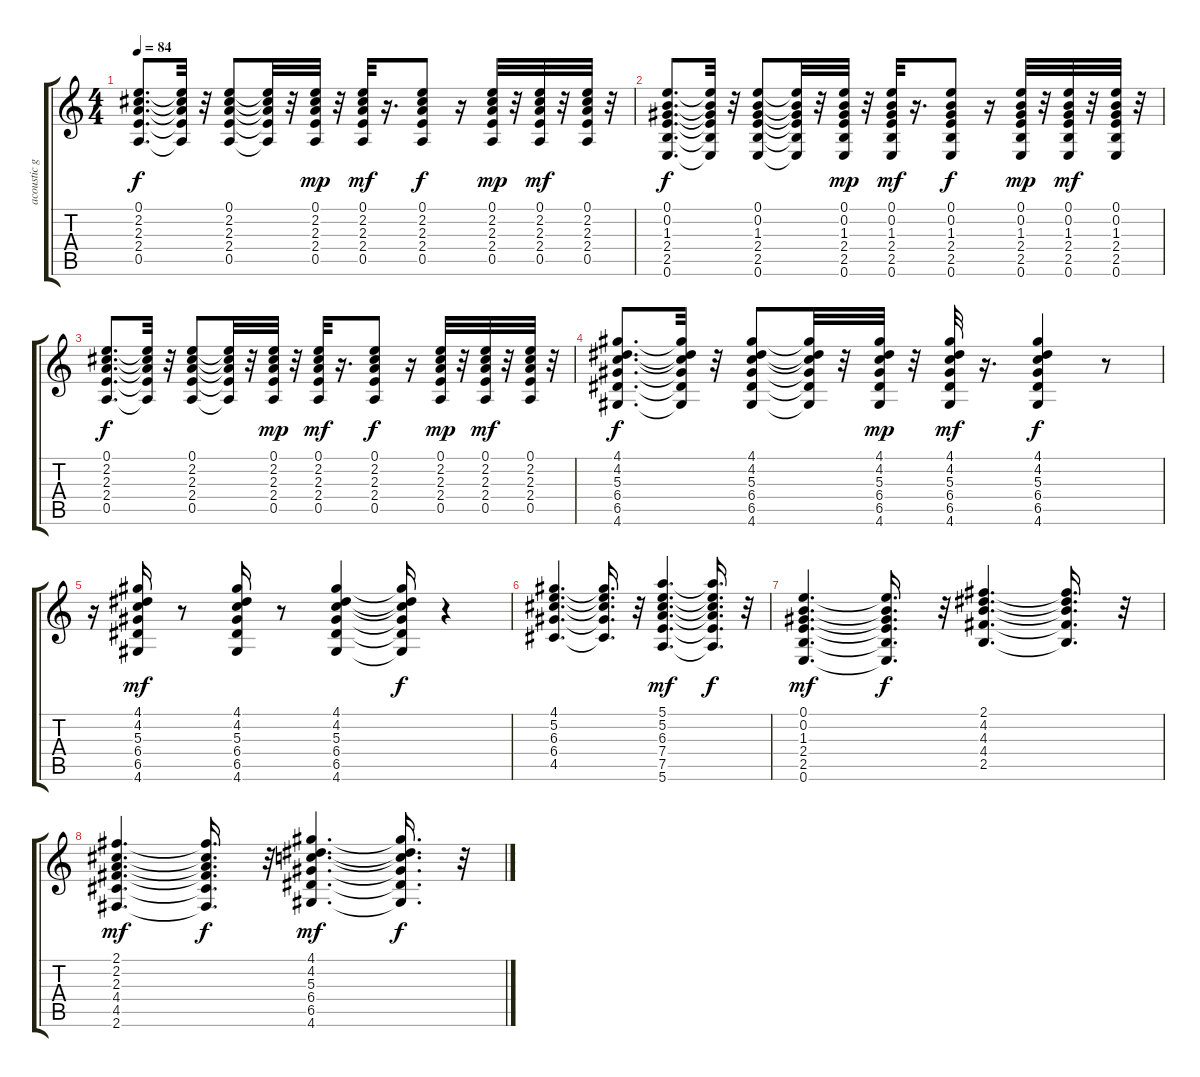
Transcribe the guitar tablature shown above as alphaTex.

\track ("acoustic guitar" "acoustic g") {instrument acousticguitarsteel}
\staff {score tabs}
\tuning (E4 B3 G3 D3 A2 E2) {hide}
\ts (4 4)
\tempo 84
\clef g2
\ks c
(0.1 2.2 2.3 2.4 0.5).8{d dy f} (0.1{t} 2.2{t} 2.3{t} 2.4{t} 0.5{t}).32 r.32 (0.1 2.2 2.3 2.4 0.5).8 (0.1{t} 2.2{t} 2.3{t} 2.4{t} 0.5{t}).32 r.32 (0.1 2.2 2.3 2.4 0.5).32{dy mp} r.32 (0.1 2.2 2.3 2.4 0.5).32{dy mf} r.16{d} (0.1 2.2 2.3 2.4 0.5).8{dy f} r.16 (0.1 2.2 2.3 2.4 0.5).32{dy mp} r.32 (0.1 2.2 2.3 2.4 0.5).32{dy mf} r.32 (0.1 2.2 2.3 2.4 0.5).32 r.32 |
(0.1 0.2 1.3 2.4 2.5 0.6).8{d dy f} (0.1{t} 0.2{t} 1.3{t} 2.4{t} 2.5{t} 0.6{t}).32 r.32 (0.1 0.2 1.3 2.4 2.5 0.6).8 (0.1{t} 0.2{t} 1.3{t} 2.4{t} 2.5{t} 0.6{t}).32 r.32 (0.1 0.2 1.3 2.4 2.5 0.6).32{dy mp} r.32 (0.1 0.2 1.3 2.4 2.5 0.6).32{dy mf} r.16{d} (0.1 0.2 1.3 2.4 2.5 0.6).8{dy f} r.16 (0.1 0.2 1.3 2.4 2.5 0.6).32{dy mp} r.32 (0.1 0.2 1.3 2.4 2.5 0.6).32{dy mf} r.32 (0.1 0.2 1.3 2.4 2.5 0.6).32 r.32 |
(0.1 2.2 2.3 2.4 0.5).8{d dy f} (0.1{t} 2.2{t} 2.3{t} 2.4{t} 0.5{t}).32 r.32 (0.1 2.2 2.3 2.4 0.5).8 (0.1{t} 2.2{t} 2.3{t} 2.4{t} 0.5{t}).32 r.32 (0.1 2.2 2.3 2.4 0.5).32{dy mp} r.32 (0.1 2.2 2.3 2.4 0.5).32{dy mf} r.16{d} (0.1 2.2 2.3 2.4 0.5).8{dy f} r.16 (0.1 2.2 2.3 2.4 0.5).32{dy mp} r.32 (0.1 2.2 2.3 2.4 0.5).32{dy mf} r.32 (0.1 2.2 2.3 2.4 0.5).32 r.32 |
(4.1 4.2 5.3 6.4 6.5 4.6).8{d dy f} (4.1{t} 4.2{t} 5.3{t} 6.4{t} 6.5{t} 4.6{t}).32 r.32 (4.1 4.2 5.3 6.4 6.5 4.6).8 (4.1{t} 4.2{t} 5.3{t} 6.4{t} 6.5{t} 4.6{t}).32 r.32 (4.1 4.2 5.3 6.4 6.5 4.6).32{dy mp} r.32 (4.1 4.2 5.3 6.4 6.5 4.6).32{dy mf} r.16{d} (4.1 4.2 5.3 6.4 6.5 4.6).4{dy f} r.8 |
r.16 (4.1 4.2 5.3 6.4 6.5 4.6).16{dy mf} r.8 (4.1 4.2 5.3 6.4 6.5 4.6).16 r.8 (4.1 4.2 5.3 6.4 6.5 4.6).4 (4.1{t} 4.2{t} 5.3{t} 6.4{t} 6.5{t} 4.6{t}).16{dy f} r.4 |
(4.1 5.2 6.3 6.4 4.5).4{d} (4.1{t} 5.2{t} 6.3{t} 6.4{t} 4.5{t}).16{d} r.32 (5.1 5.2 6.3 7.4 7.5 5.6).4{d dy mf} (5.1{t} 5.2{t} 6.3{t} 7.4{t} 7.5{t} 5.6{t}).16{d dy f} r.32 |
(0.1 0.2 1.3 2.4 2.5 0.6).4{d dy mf} (0.1{t} 0.2{t} 1.3{t} 2.4{t} 2.5{t} 0.6{t}).16{d dy f} r.32 (2.1 4.2 4.3 4.4 2.5).4{d} (2.1{t} 4.2{t} 4.3{t} 4.4{t} 2.5{t}).16{d} r.32 |
(2.1 2.2 2.3 4.4 4.5 2.6).4{d dy mf} (2.1{t} 2.2{t} 2.3{t} 4.4{t} 4.5{t} 2.6{t}).16{d dy f} r.32 (4.1 4.2 5.3 6.4 6.5 4.6).4{d dy mf} (4.1{t} 4.2{t} 5.3{t} 6.4{t} 6.5{t} 4.6{t}).16{d dy f} r.32
